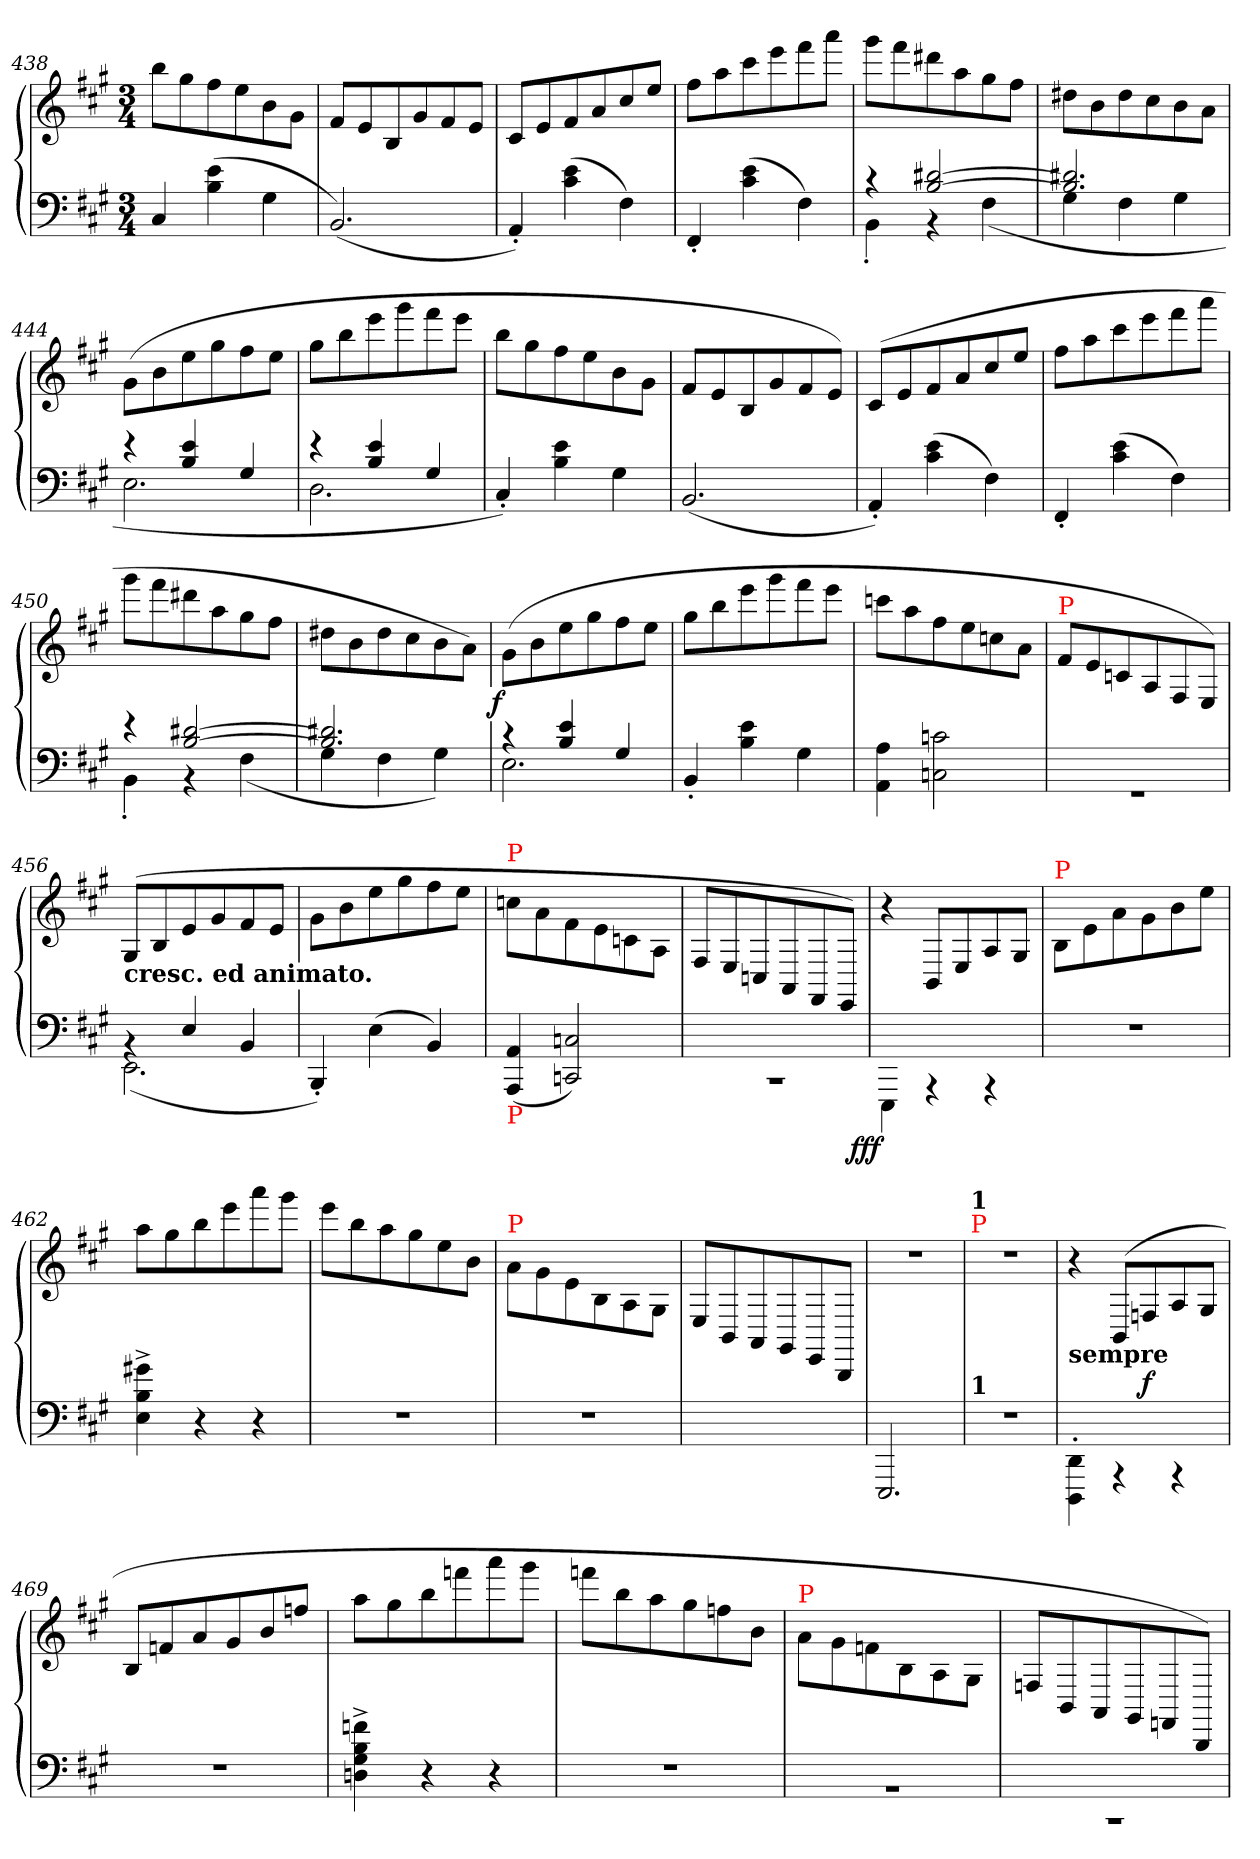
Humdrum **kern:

**kern	**kern	**dynam
*part1	*part1	*part1
*staff2	*staff1	*staff1/2
*clefF4	*clefG2	*
*k[f#c#g#]	*k[f#c#g#]	*
*M3/4	*M3/4	*
=438	=438	=438
4C#	8bbL	.
.	8gg#	.
(4e 4B	8ff#	.
.	8ee	.
4G#	8b	.
.	8g#J	.
=439	=439	=439
(<2.BB)	8f#L	.
.	8e	.
.	8B	.
.	8g#	.
.	8f#	.
.	8eJ	.
=440	=440	=440
4AA'<)	8c#L	.
.	8e	.
(>4e 4c#	8f#	.
.	8a	.
4F#)	8cc#	.
.	8eeJ	.
=441	=441	=441
4FF#'	8ff#L	.
.	8aa	.
(>4e 4c#	8ccc#	.
.	8eee	.
4F#)	8fff#	.
.	8aaaJ	.
=442	=442	=442
*^	*	*
4rc	4BB'<\	8ggg#L	.
.	.	8fff#	.
[2d#X [2B	4rBB	8ddd#X	.
.	.	8aa	.
.	(<4F#	8gg#	.
.	.	8ff#J	.
=443	=443	=443	=443
2.d#X] 2.B]	4G#	8dd#XL	.
.	.	8b	.
.	4F#	8dd#	.
.	.	8cc#	.
.	4G#	8b	.
.	.	8aJ	.
=444	=444	=444	=444
4re	2.E	(>8g#L	.
.	.	8b	.
4e 4B	.	8ee	.
.	.	8gg#	.
4G#	.	8ff#	.
.	.	8eeJ	.
=445	=445	=445	=445
4re	2.D	8gg#L	.
.	.	8bb	.
4e 4B	.	8eee	.
.	.	8ggg#	.
4G#	.	8fff#	.
.	.	8eeeJ	.
*v	*v	*	*
=446	=446	=446
4C#'<)	8bbL	.
.	8gg#	.
4e 4B	8ff#	.
.	8ee	.
4G#	8b	.
.	8g#J	.
=447	=447	=447
(<2.BB	8f#L	.
.	8e	.
.	8B	.
.	8g#	.
.	8f#	.
.	8eJ)	.
=448	=448	=448
4AA'<)	(>8c#L	.
.	8e	.
(>4e 4c#	8f#	.
.	8a	.
4F#)	8cc#	.
.	8eeJ	.
=449	=449	=449
4FF#'	8ff#L	.
.	8aa	.
(>4e 4c#	8ccc#	.
.	8eee	.
4F#)	8fff#	.
.	8aaaJ	.
=450	=450	=450
*^	*	*
4re	4BB'>	8ggg#L	.
.	.	8fff#	.
[2d#X [2B	4rBB	8ddd#X	.
.	.	8aa	.
.	(<4F#	8gg#	.
.	.	8ff#J	.
=451	=451	=451	=451
2.d#X] 2.B]	4G#	8dd#XL	.
.	.	8b	.
.	4F#	8dd#	.
.	.	8cc#	.
.	4G#)	8b	.
.	.	8aJ)	.
=452	=452	=452	=452
!	!	!	!LO:DY:rj
4rc	2.E	(>8g#L	f
.	.	8b	.
4e 4B	.	8ee	.
.	.	8gg#	.
4G#	.	8ff#	.
.	.	8eeJ	.
*v	*v	*	*
=453	=453	=453
4BB'<	8gg#L	.
.	8bb	.
4e 4B	8eee	.
.	8ggg#	.
4G#	8fff#	.
.	8eeeJ	.
=454	=454	=454
4A 4AA	8cccnL	.
.	8aa	.
2cn 2Cn	8ff#	.
.	8ee	.
.	8ccn	.
.	8aJ	.
=455	=455	=455
!	!LO:TX:a:color=red:t=P	!
2.rGG	8f#\L	.
.	8e\	.
.	8cn\	.
.	8A/	.
.	8F#/	.
.	8E/J)	.
=456	=456	=456
*^	*	*
!	!	!LO:TX:b:B:t=cresc. ed animato.	!
4rBB	(<2.EE	(>8G#/L	.
.	.	8B/	.
4E	.	8e	.
.	.	8g#	.
4BB	.	8f#	.
.	.	8eJ	.
*v	*v	*	*
=457	=457	=457
4BBB'<)	8g#L	.
.	8b	.
(<4E	8ee	.
.	8gg#	.
4BB)	8ff#	.
.	8eeJ	.
=458	=458	=458
!	!LO:TX:a:color=red:t=P	!
!LO:TX:b:color=red:t=P	!	!
(>4AA 4AAA	8ccn\L	.
.	8a\	.
2Cn 2CCn)	8f#\	.
.	8e\	.
.	8cn\	.
.	8A/J	.
=459	=459	=459
2.rCC	8F#/L	.
.	8E/	.
.	8Cn/	.
.	8AA/	.
.	8FF#/	.
.	8EE/J)	.
=460	=460	=460
!	!	!LO:DY:b=2:rj
4EEE\	4r	f ff
4rAAA	(>8BB/L	.
.	8E/	.
4rAAA	8A/	.
.	8G#/J	.
=461	=461	=461
!	!LO:TX:a:color=red:t=P	!
2.rF	8B/L	.
.	8e\	.
.	8a\	.
.	8g#\	.
.	8b\	.
.	8ee\J	.
=462	=462	=462
4g#X^< 4B^< 4E^<	8aaL	.
.	8gg#	.
4r	8bb	.
.	8eee	.
4r	8aaa	.
.	8ggg#J	.
=463	=463	=463
2.rF	8eeeL	.
.	8bb	.
.	8aa	.
.	8gg#	.
.	8ee	.
.	8bJ	.
=464	=464	=464
!	!LO:TX:a:color=red:t=P	!
2.rF	8a\L	.
.	8g#\	.
.	8e\	.
.	8B\	.
.	8A/	.
.	8G#/J	.
=465	=465	=465
2.ryy	8E/L	.
.	8BB/	.
.	8AA/	.
.	8GG#/	.
.	8EE/	.
.	8BBB/J	.
=466	=466	=466
2.EEE)	2.rdd	.
=467	=467	=467
!	!LO:TX:a:color=red:t=P	!
!	!LO:TX:a:B:t=1	!
!LO:TX:a:B:t=1	!	!
2.rF	2.rdd	.
=468	=468	=468
!	!LO:TX:b:B:t=sempre	!
4DD'>\ 4DDD'>\	4r	.
4rAAA	(>8BB/L	.
.	8Fn/	f
4rAAA	8A/	.
.	8G#/J	.
=469	=469	=469
2.rF	8BL	.
.	8fn	.
.	8a	.
.	8g#	.
.	8b	.
.	8ffnJ	.
=470	=470	=470
4fn^< 4B^< 4G#^< 4Dn^<	8aaL	.
.	8gg#	.
4r	8bb	.
.	8fffn	.
4r	8aaa	.
.	8ggg#J	.
=471	=471	=471
2.rF	8fffnL	.
.	8bb	.
.	8aa	.
.	8gg#	.
.	8ffn	.
.	8bJ	.
=472	=472	=472
!	!LO:TX:a:color=red:t=P	!
2.rBB	8a\L	.
.	8g#\	.
.	8fn\	.
.	8B\	.
.	8A/	.
.	8G#/J	.
=473	=473	=473
*^	*	*
2.ryy	2.rCC	8Fn/L	.
.	.	8BB/	.
.	.	8AA/	.
.	.	8GG#/	.
.	.	8FFn/	.
.	.	8BBB/J)	.
*v	*v	*	*
=	=	=
*-	*-	*-
